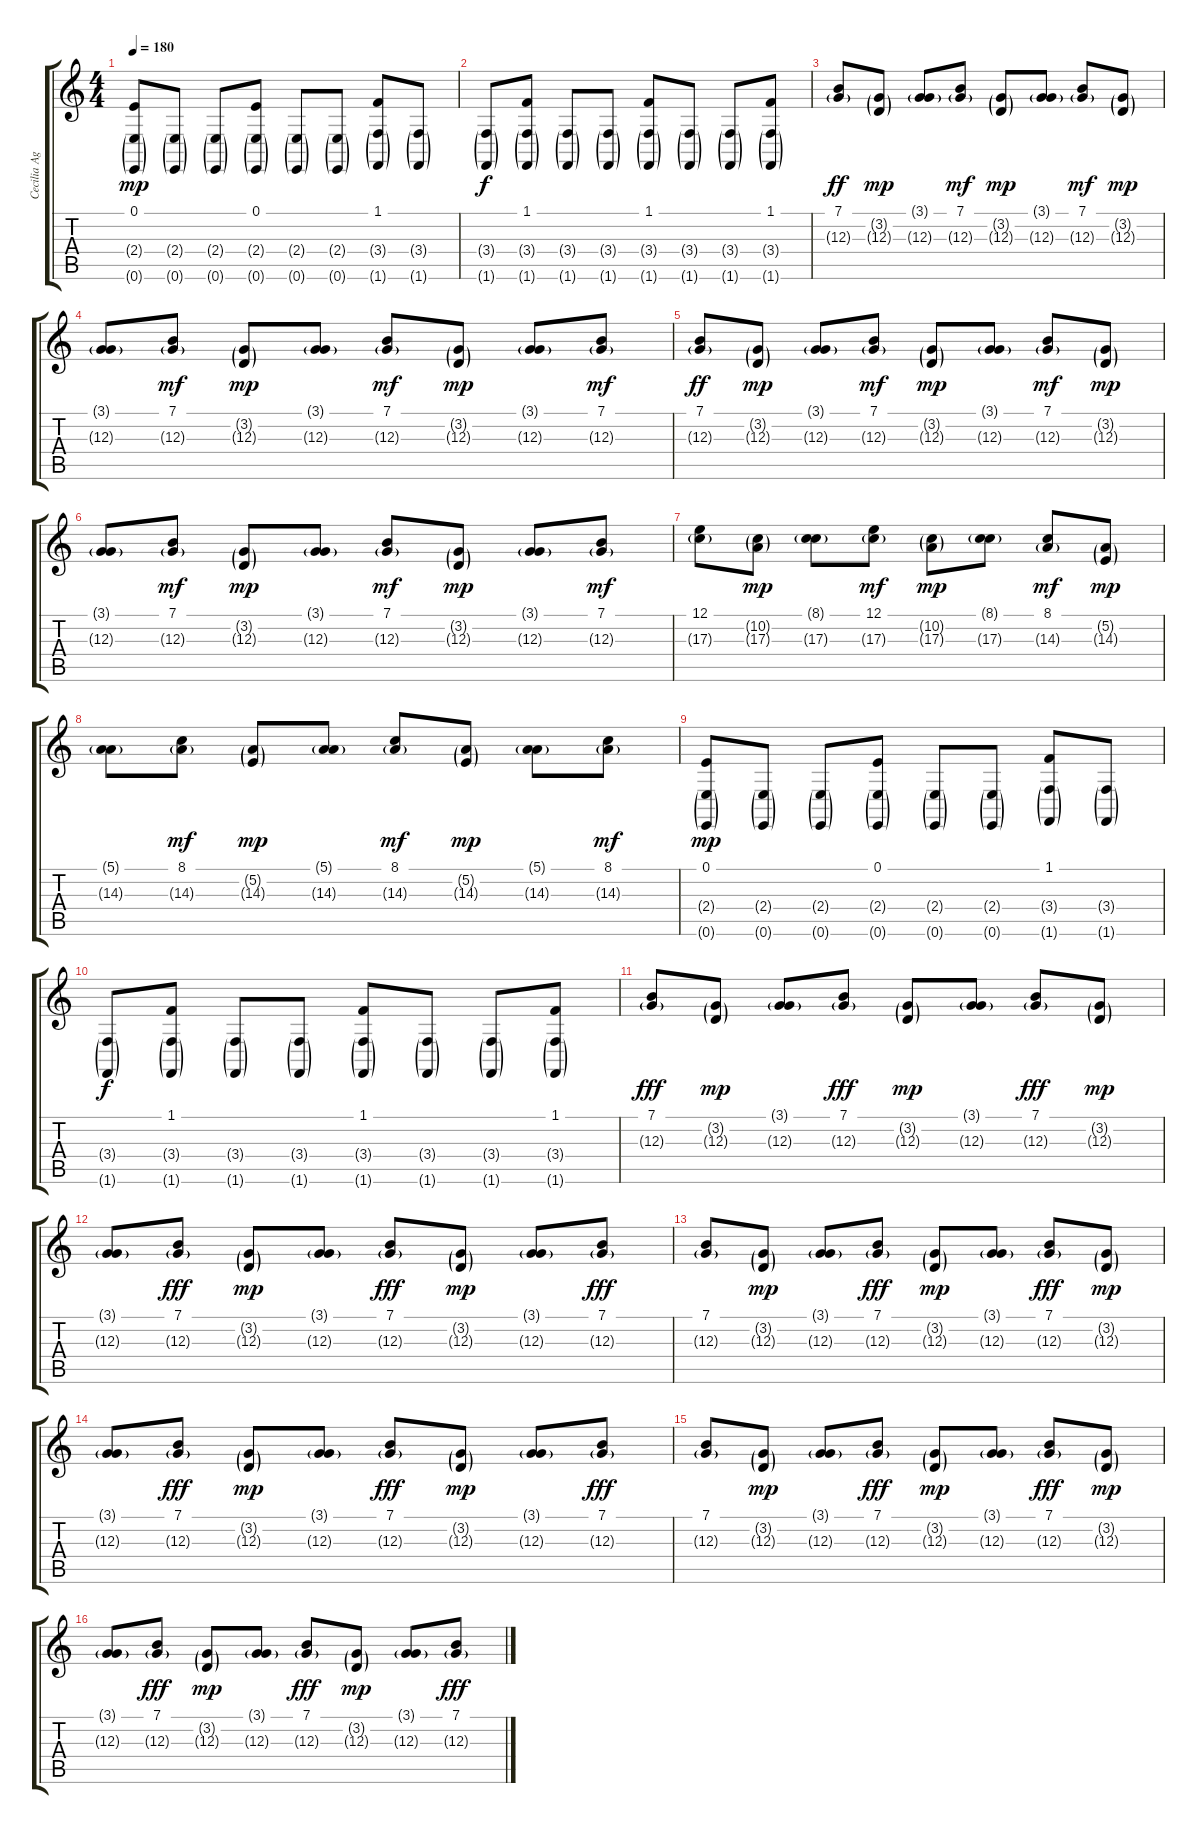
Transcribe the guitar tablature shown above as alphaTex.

\track ("Cecilia Aguayo (Sintetizador 2) " "Cecilia Ag") {instrument stringensemble1}
\staff {score tabs}
\tuning (E4 B3 G3 D3 A2 E2) {hide}
\ts (4 4)
\tempo 180
\clef g2
\ks c
(0.1 2.4{g} 0.6{g}).8{dy mp} (2.4{g} 0.6{g}).8 (2.4{g} 0.6{g}).8 (0.1 2.4{g} 0.6{g}).8 (2.4{g} 0.6{g}).8 (2.4{g} 0.6{g}).8 (1.1 3.4{g} 1.6{g}).8 (3.4{g} 1.6{g}).8 |
(3.4{g} 1.6{g}).8{dy f} (1.1 3.4{g} 1.6{g}).8 (3.4{g} 1.6{g}).8 (3.4{g} 1.6{g}).8 (1.1 3.4{g} 1.6{g}).8 (3.4{g} 1.6{g}).8 (3.4{g} 1.6{g}).8 (1.1 3.4{g} 1.6{g}).8 |
(7.1 12.3{g}).8{dy ff} (3.2{g} 12.3{g}).8{dy mp} (3.1{g} 12.3{g}).8 (7.1 12.3{g}).8{dy mf} (3.2{g} 12.3{g}).8{dy mp} (3.1{g} 12.3{g}).8 (7.1 12.3{g}).8{dy mf} (3.2{g} 12.3{g}).8{dy mp} |
(3.1{g} 12.3{g}).8 (7.1 12.3{g}).8{dy mf} (3.2{g} 12.3{g}).8{dy mp} (3.1{g} 12.3{g}).8 (7.1 12.3{g}).8{dy mf} (3.2{g} 12.3{g}).8{dy mp} (3.1{g} 12.3{g}).8 (7.1 12.3{g}).8{dy mf} |
(7.1 12.3{g}).8{dy ff} (3.2{g} 12.3{g}).8{dy mp} (3.1{g} 12.3{g}).8 (7.1 12.3{g}).8{dy mf} (3.2{g} 12.3{g}).8{dy mp} (3.1{g} 12.3{g}).8 (7.1 12.3{g}).8{dy mf} (3.2{g} 12.3{g}).8{dy mp} |
(3.1{g} 12.3{g}).8 (7.1 12.3{g}).8{dy mf} (3.2{g} 12.3{g}).8{dy mp} (3.1{g} 12.3{g}).8 (7.1 12.3{g}).8{dy mf} (3.2{g} 12.3{g}).8{dy mp} (3.1{g} 12.3{g}).8 (7.1 12.3{g}).8{dy mf} |
(12.1 17.3{g}).8 (10.2{g} 17.3{g}).8{dy mp} (8.1{g} 17.3{g}).8 (12.1 17.3{g}).8{dy mf} (10.2{g} 17.3{g}).8{dy mp} (8.1{g} 17.3{g}).8 (8.1 14.3{g}).8{dy mf} (5.2{g} 14.3{g}).8{dy mp} |
(5.1{g} 14.3{g}).8 (8.1 14.3{g}).8{dy mf} (5.2{g} 14.3{g}).8{dy mp} (5.1{g} 14.3{g}).8 (8.1 14.3{g}).8{dy mf} (5.2{g} 14.3{g}).8{dy mp} (5.1{g} 14.3{g}).8 (8.1 14.3{g}).8{dy mf} |
(0.1 2.4{g} 0.6{g}).8{dy mp} (2.4{g} 0.6{g}).8 (2.4{g} 0.6{g}).8 (0.1 2.4{g} 0.6{g}).8 (2.4{g} 0.6{g}).8 (2.4{g} 0.6{g}).8 (1.1 3.4{g} 1.6{g}).8 (3.4{g} 1.6{g}).8 |
(3.4{g} 1.6{g}).8{dy f} (1.1 3.4{g} 1.6{g}).8 (3.4{g} 1.6{g}).8 (3.4{g} 1.6{g}).8 (1.1 3.4{g} 1.6{g}).8 (3.4{g} 1.6{g}).8 (3.4{g} 1.6{g}).8 (1.1 3.4{g} 1.6{g}).8 |
(7.1 12.3{g}).8{dy fff} (3.2{g} 12.3{g}).8{dy mp} (3.1{g} 12.3{g}).8 (7.1 12.3{g}).8{dy fff} (3.2{g} 12.3{g}).8{dy mp} (3.1{g} 12.3{g}).8 (7.1 12.3{g}).8{dy fff} (3.2{g} 12.3{g}).8{dy mp} |
(3.1{g} 12.3{g}).8 (7.1 12.3{g}).8{dy fff} (3.2{g} 12.3{g}).8{dy mp} (3.1{g} 12.3{g}).8 (7.1 12.3{g}).8{dy fff} (3.2{g} 12.3{g}).8{dy mp} (3.1{g} 12.3{g}).8 (7.1 12.3{g}).8{dy fff} |
(7.1 12.3{g}).8 (3.2{g} 12.3{g}).8{dy mp} (3.1{g} 12.3{g}).8 (7.1 12.3{g}).8{dy fff} (3.2{g} 12.3{g}).8{dy mp} (3.1{g} 12.3{g}).8 (7.1 12.3{g}).8{dy fff} (3.2{g} 12.3{g}).8{dy mp} |
(3.1{g} 12.3{g}).8 (7.1 12.3{g}).8{dy fff} (3.2{g} 12.3{g}).8{dy mp} (3.1{g} 12.3{g}).8 (7.1 12.3{g}).8{dy fff} (3.2{g} 12.3{g}).8{dy mp} (3.1{g} 12.3{g}).8 (7.1 12.3{g}).8{dy fff} |
(7.1 12.3{g}).8 (3.2{g} 12.3{g}).8{dy mp} (3.1{g} 12.3{g}).8 (7.1 12.3{g}).8{dy fff} (3.2{g} 12.3{g}).8{dy mp} (3.1{g} 12.3{g}).8 (7.1 12.3{g}).8{dy fff} (3.2{g} 12.3{g}).8{dy mp} |
(3.1{g} 12.3{g}).8 (7.1 12.3{g}).8{dy fff} (3.2{g} 12.3{g}).8{dy mp} (3.1{g} 12.3{g}).8 (7.1 12.3{g}).8{dy fff} (3.2{g} 12.3{g}).8{dy mp} (3.1{g} 12.3{g}).8 (7.1 12.3{g}).8{dy fff}
